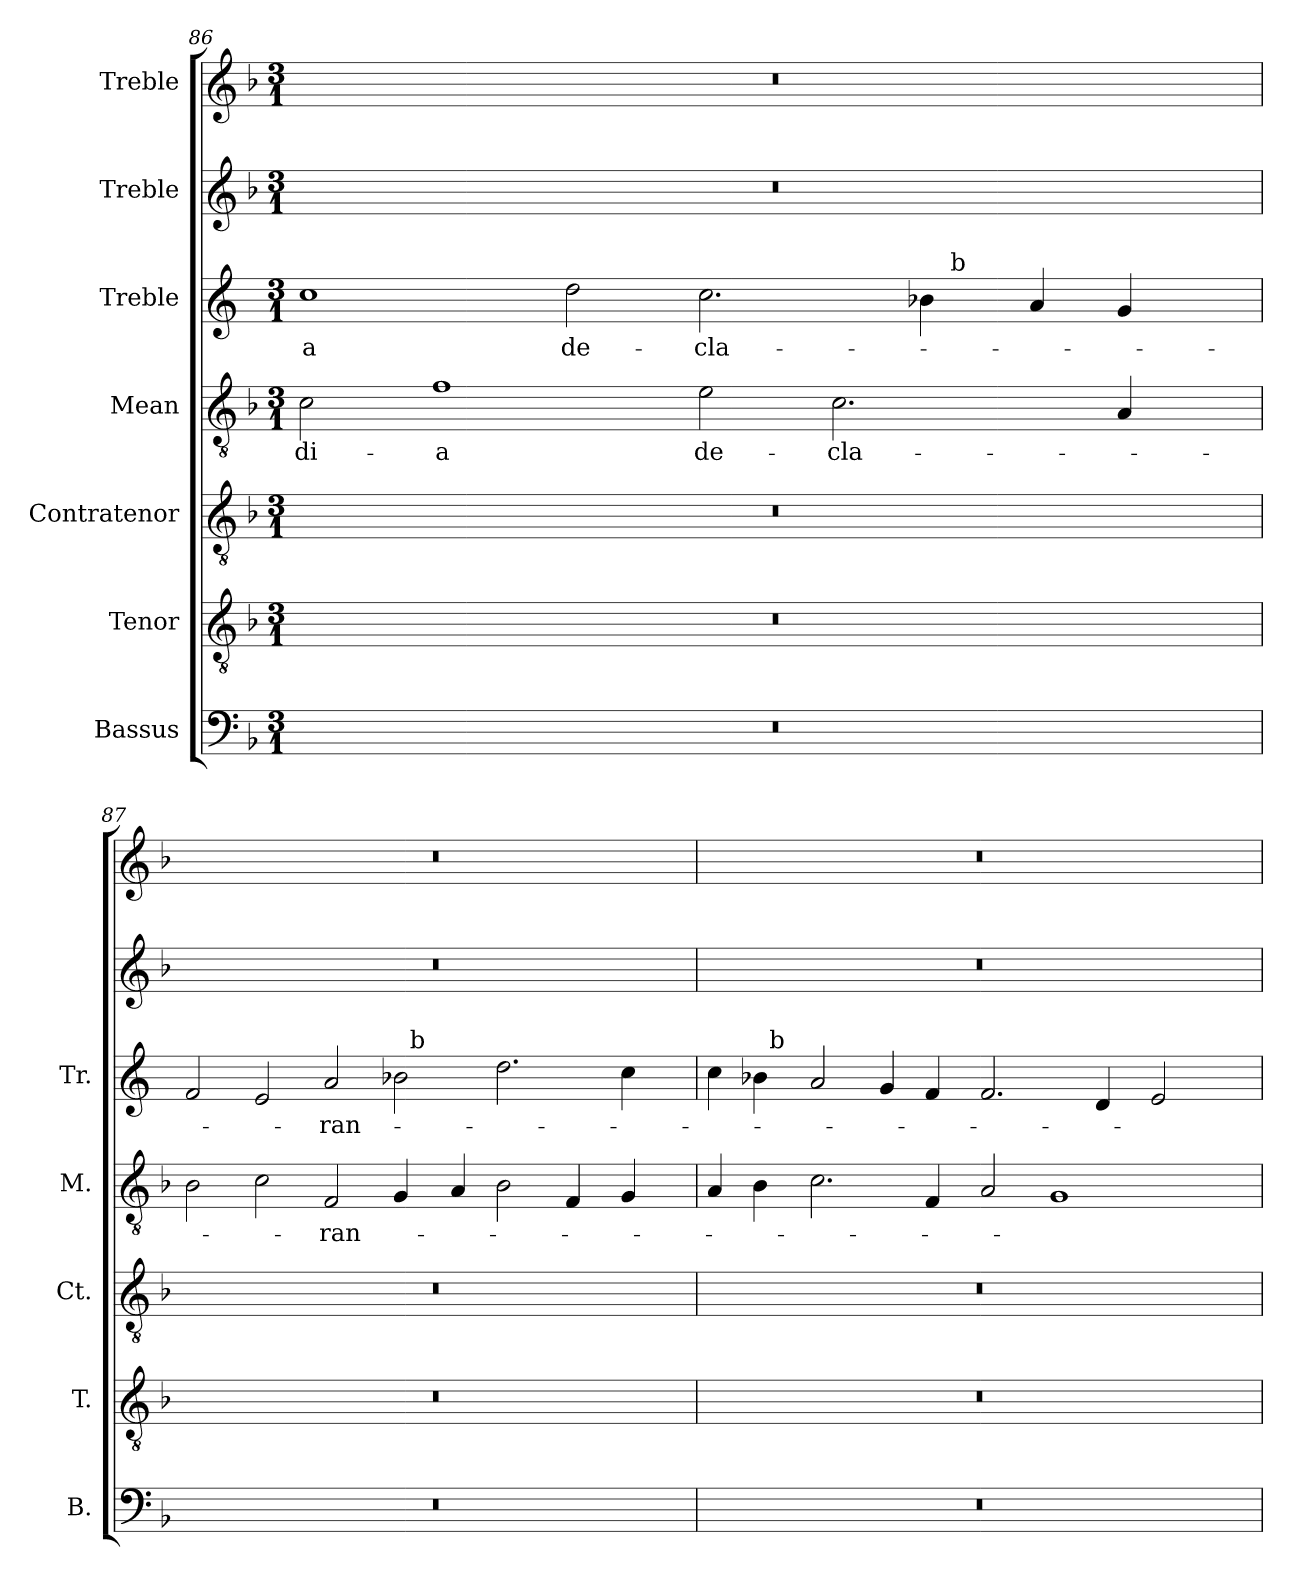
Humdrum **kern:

**kern	**kern	**kern	**kern	**text	**kern	**text	**kern	**kern
*part7	*part6	*part5	*part4	*part4	*part3	*part3	*part2	*part1
*staff7	*staff6	*staff5	*staff4	*staff4	*staff3	*staff3	*staff2	*staff1
*I"Bassus	*I"Tenor	*I"Contratenor	*I"Mean	*	*I"Treble	*	*I"Treble	*I"Treble
*I'B.	*I'T.	*I'Ct.	*I'M.	*	*I'Tr.	*	*	*
*clefF4	*clefGv2	*clefGv2	*clefGv2	*	*clefG2	*	*clefG2	*clefG2
*	*ITrd7c12	*ITrd7c12	*ITrd7c12	*	*	*	*	*
*k[b-]	*k[b-]	*k[b-]	*k[b-]	*	*k[]	*	*k[b-]	*k[b-]
*F:	*F:	*F:	*F:	*	*	*	*F:	*F:
*M3/1	*M3/1	*M3/1	*M3/1	*	*M3/1	*	*M3/1	*M3/1
=86	=86	=86	=86	=86	=86	=86	=86	=86
!LO:N:vis=1	!LO:N:vis=1	!LO:N:vis=1	!	!	!	!	!	!
!	!	!	!	!LO:LY:b:color=#000000	!	!	!	!
!	!	!	!	!	!	!LO:LY:b:color=#000000	!LO:N:vis=1	!LO:N:vis=1
*	*	*	*	*	*^	*	*	*
0.r	0.r	0.r	2Ci\	-di-	1cci	1ryy	-a	0.r	0.r
!	!	!	!	!LO:LY:b:color=#000000	!	!	!	!	!
.	.	.	1Fi	-a	.	.	.	.	.
!	!	!	!	!	!	!	!LO:LY:b:color=#000000	!	!
.	.	.	.	.	2ddi\	1ryy	de-	.	.
!	!	!	!	!LO:LY:b:color=#000000	!	!	!	!	!
!	!	!	!	!	!	!	!LO:LY:b:color=#000000	!	!
.	.	.	2Ei\	de-	2.cci\	.	-cla-	.	.
!	!	!	!	!LO:LY:b:color=#000000	!	!	!	!	!
.	.	.	2.Ci\	-cla-	.	4ryy	.	.	.
.	.	.	.	.	4b-i\	32ryy	.	.	.
.	.	.	.	.	.	256ryy	.	.	.
!	!	!	!	!	!	!LO:TX:a:t=b	!	!	!
.	.	.	.	.	.	2ryy	.	.	.
.	.	.	.	.	4ai/	.	.	.	.
.	.	.	4AAi/	.	4gi/	.	.	.	.
.	.	.	.	.	.	8ryy	.	.	.
.	.	.	.	.	.	16ryy	.	.	.
.	.	.	.	.	.	64..ryy	.	.	.
=87`	=87`	=87`	=87`	=87`	=87`	=87`	=87`	=87`	=87`
!LO:N:vis=1	!LO:N:vis=1	!LO:N:vis=1	!	!	!	!	!	!LO:N:vis=1	!LO:N:vis=1
0.r	0.r	0.r	2BB-i\	.	2fi/	1ryy	.	0.r	0.r
.	.	.	2Ci\	.	2ei/	.	.	.	.
!	!	!	!	!LO:LY:b:color=#000000	!	!	!	!	!
!	!	!	!	!	!	!	!LO:LY:b:color=#000000	!	!
.	.	.	2FFi/	-ran-	2ai/	2ryy	-ran-	.	.
.	.	.	4GGi/	.	2b-i\	32ryy	.	.	.
.	.	.	.	.	.	256ryy	.	.	.
!	!	!	!	!	!	!LO:TX:a:t=b	!	!	!
.	.	.	.	.	.	1ryy	.	.	.
.	.	.	4AAi/	.	.	.	.	.	.
.	.	.	2BB-i\	.	2.ddi\	.	.	.	.
.	.	.	4FFi/	.	.	.	.	.	.
.	.	.	.	.	.	4ryy	.	.	.
.	.	.	4GGi/	.	4cci\	.	.	.	.
.	.	.	.	.	.	8ryy	.	.	.
.	.	.	.	.	.	16ryy	.	.	.
.	.	.	.	.	.	64..ryy	.	.	.
!!LO:PB:g=z
=88`	=88`	=88`	=88`	=88`	=88`	=88`	=88`	=88`	=88`
!LO:N:vis=1	!LO:N:vis=1	!LO:N:vis=1	!	!	!	!	!	!LO:N:vis=1	!LO:N:vis=1
0.r	0.r	0.r	4AAi/	.	4cci\	4ryy	.	0.r	0.r
.	.	.	4BB-i\	.	4b-i\	32ryy	.	.	.
.	.	.	.	.	.	256ryy	.	.	.
!	!	!	!	!	!	!LO:TX:a:t=b	!	!	!
.	.	.	.	.	.	1ryy	.	.	.
.	.	.	2.Ci\	.	2ai/	.	.	.	.
.	.	.	.	.	4gi/	.	.	.	.
.	.	.	4FFi/	.	4fi/	.	.	.	.
.	.	.	.	.	.	1ryy	.	.	.
.	.	.	2AAi/	.	2.fi/	.	.	.	.
.	.	.	1GGi	.	.	.	.	.	.
.	.	.	.	.	4di/	.	.	.	.
.	.	.	.	.	.	2ryy	.	.	.
.	.	.	.	.	2ei/	.	.	.	.
.	.	.	.	.	.	8ryy	.	.	.
.	.	.	.	.	.	16ryy	.	.	.
.	.	.	.	.	.	64..ryy	.	.	.
*	*	*	*	*	*v	*v	*	*	*
=`	=`	=`	=`	=`	=`	=`	=`	=`
*-	*-	*-	*-	*-	*-	*-	*-	*-
